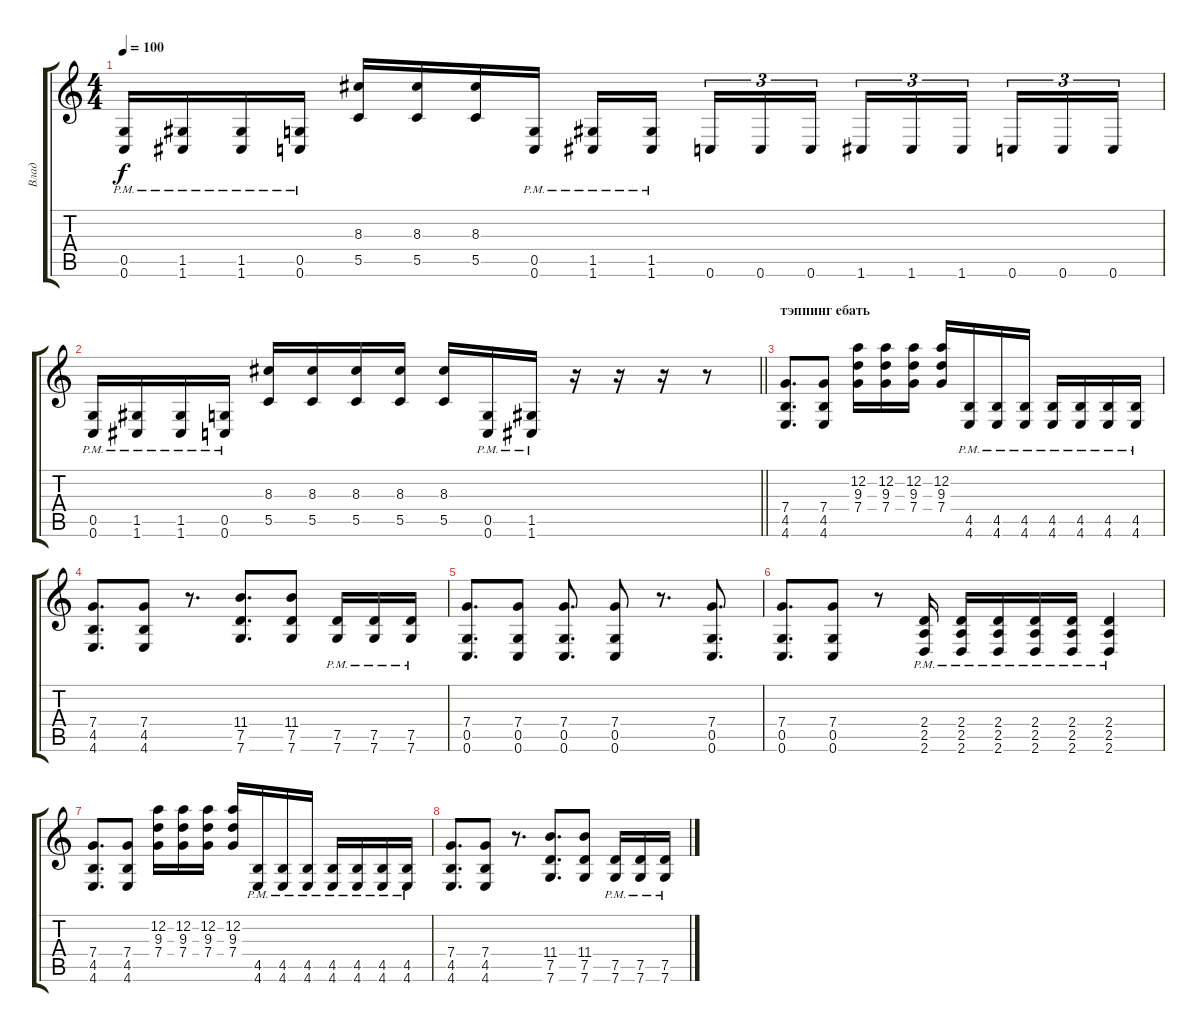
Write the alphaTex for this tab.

\track ("Влад" "Влад") {instrument distortionguitar}
\staff {score tabs}
\tuning (D4 A3 F3 C3 G2 C2) {hide}
\ts (4 4)
\tempo 100
\clef g2
\ks c
(0.5{pm} 0.6{pm}).16{dy f} (1.5{pm} 1.6{pm}).16 (1.5{pm} 1.6{pm}).16 (0.5{pm} 0.6{pm}).16 (8.3 5.5).16 (8.3 5.5).16 (8.3 5.5).16 (0.5{pm} 0.6{pm}).16 (1.5{pm} 1.6{pm}).16 (1.5{pm} 1.6{pm}).16{beam splitsecondary} 0.6.16{tu (3 2)} 0.6.16{tu (3 2)} 0.6.16{tu (3 2)} 1.6.16{tu (3 2)} 1.6.16{tu (3 2)} 1.6.16{tu (3 2) beam splitsecondary} 0.6.16{tu (3 2)} 0.6.16{tu (3 2)} 0.6.16{tu (3 2)} |
\barLineRight lightlight
(0.5{pm} 0.6{pm}).16 (1.5{pm} 1.6{pm}).16 (1.5{pm} 1.6{pm}).16 (0.5{pm} 0.6{pm}).16 (8.3 5.5).16 (8.3 5.5).16 (8.3 5.5).16 (8.3 5.5).16 (8.3 5.5).16 (0.5{pm} 0.6{pm}).16 (1.5{pm} 1.6{pm}).16 r.16 r.16 r.16 r.8 |
\section ("" "тэппинг ебать")
(7.4 4.5 4.6).8{d balance 8} (7.4 4.5 4.6).8 (12.2 9.3 7.4).16 (12.2 9.3 7.4).16 (12.2 9.3 7.4).16 (12.2 9.3 7.4).16 (4.5{pm} 4.6{pm}).16 (4.5{pm} 4.6{pm}).16 (4.5{pm} 4.6{pm}).16 (4.5{pm} 4.6{pm}).16 (4.5{pm} 4.6{pm}).16 (4.5{pm} 4.6{pm}).16 (4.5{pm} 4.6{pm}).16 |
(7.4 4.5 4.6).8{d} (7.4 4.5 4.6).8 r.8{d} (11.4 7.5 7.6).8{d} (11.4 7.5 7.6).8 (7.5{pm} 7.6{pm}).16 (7.5{pm} 7.6{pm}).16 (7.5{pm} 7.6{pm}).16 |
(7.4 0.5 0.6).8{d} (7.4 0.5 0.6).8 (7.4 0.5 0.6).8{d} (7.4 0.5 0.6).8 r.8{d} (7.4 0.5 0.6).8{d} |
(7.4 0.5 0.6).8{d} (7.4 0.5 0.6).8 r.8 (2.4{pm} 2.5{pm} 2.6{pm}).16 (2.4{pm} 2.5{pm} 2.6{pm}).16 (2.4{pm} 2.5{pm} 2.6{pm}).16 (2.4{pm} 2.5{pm} 2.6{pm}).16 (2.4{pm} 2.5{pm} 2.6{pm}).16 (2.4{pm} 2.5{pm} 2.6{pm}).4 |
(7.4 4.5 4.6).8{d} (7.4 4.5 4.6).8 (12.2 9.3 7.4).16 (12.2 9.3 7.4).16 (12.2 9.3 7.4).16 (12.2 9.3 7.4).16 (4.5{pm} 4.6{pm}).16 (4.5{pm} 4.6{pm}).16 (4.5{pm} 4.6{pm}).16 (4.5{pm} 4.6{pm}).16 (4.5{pm} 4.6{pm}).16 (4.5{pm} 4.6{pm}).16 (4.5{pm} 4.6{pm}).16 |
(7.4 4.5 4.6).8{d} (7.4 4.5 4.6).8 r.8{d} (11.4 7.5 7.6).8{d} (11.4 7.5 7.6).8 (7.5{pm} 7.6{pm}).16 (7.5{pm} 7.6{pm}).16 (7.5{pm} 7.6{pm}).16
